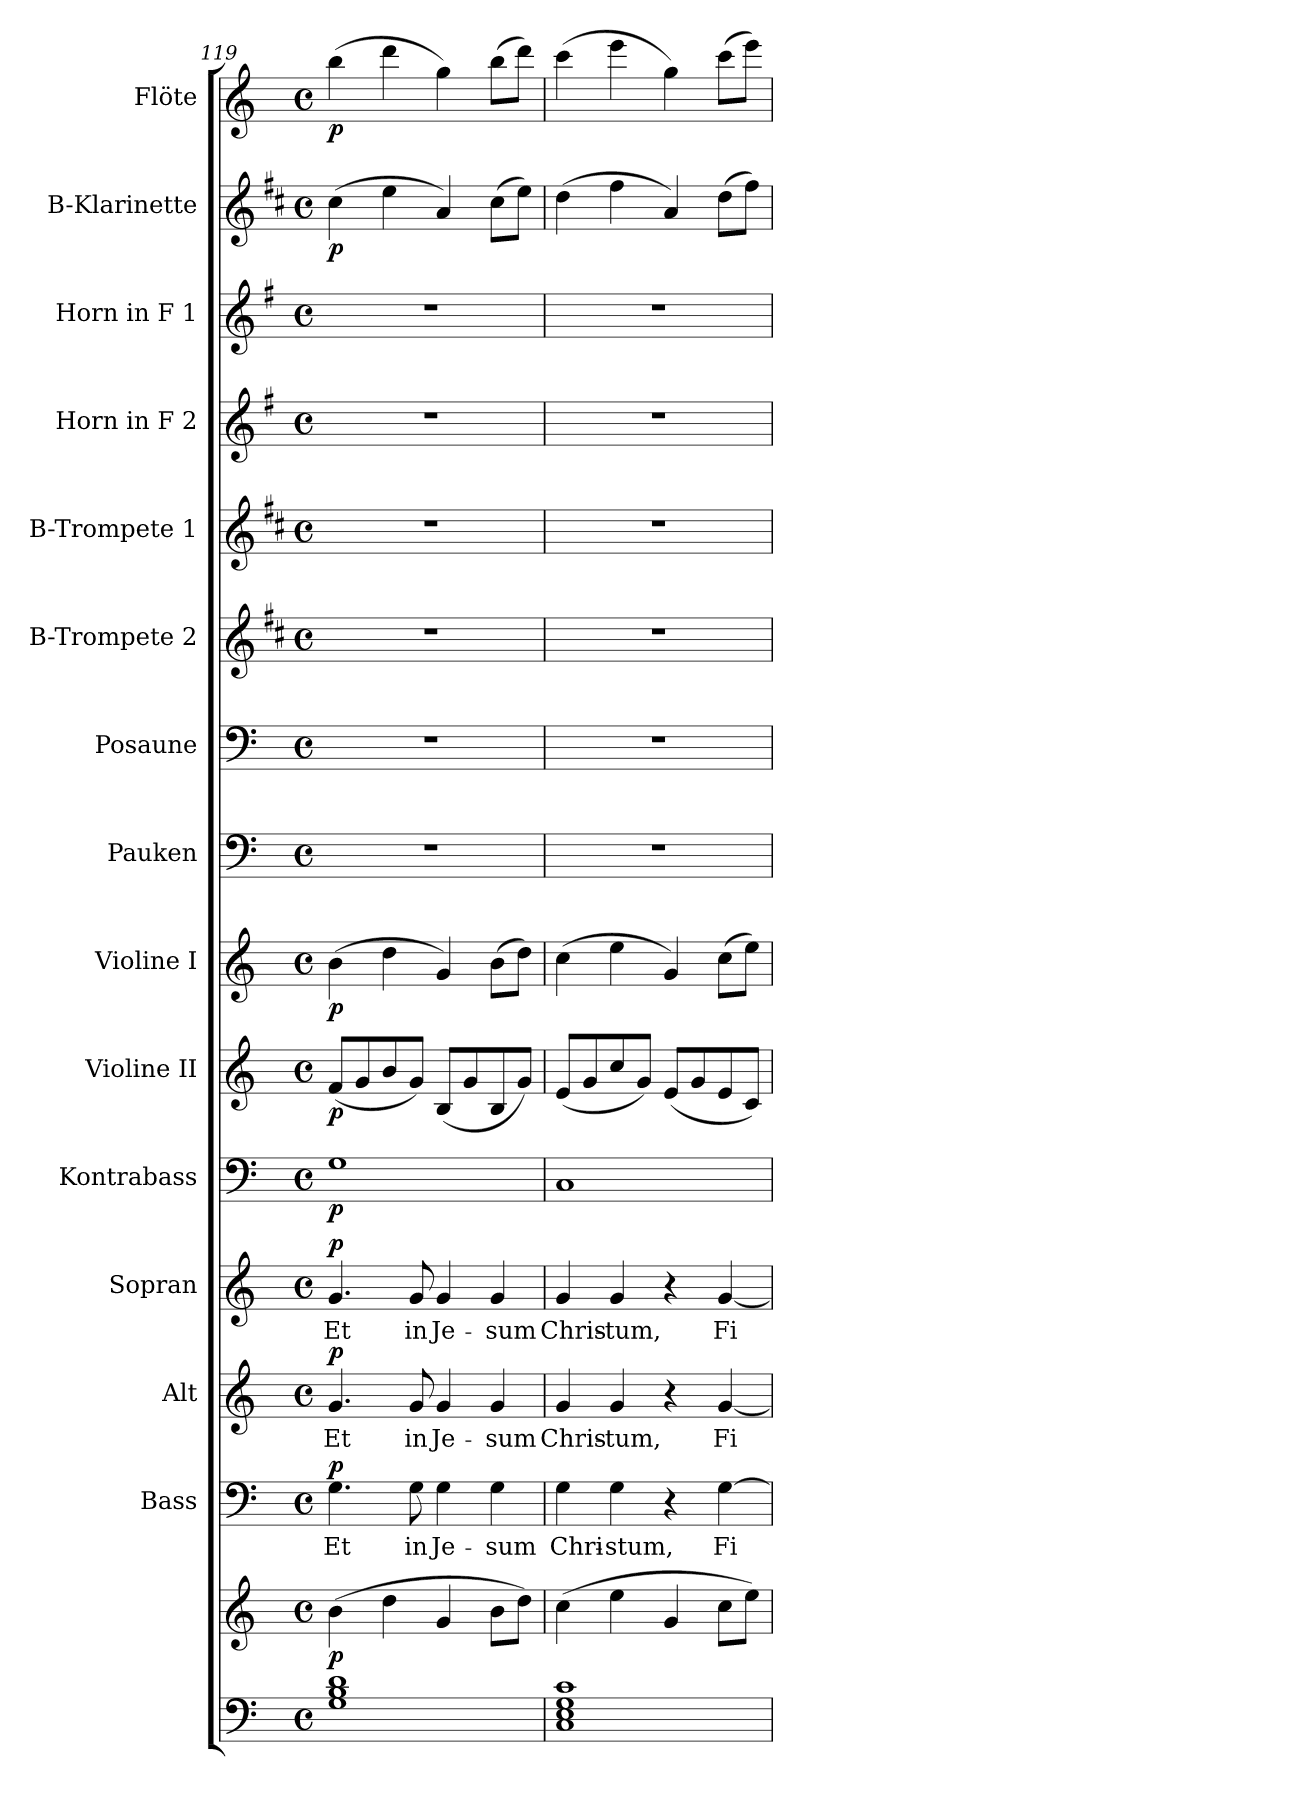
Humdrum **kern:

**kern	**kern	**dynam	**kern	**text	**dynam	**kern	**text	**dynam	**kern	**text	**dynam	**kern	**dynam	**kern	**dynam	**kern	**dynam	**kern	**kern	**kern	**kern	**kern	**kern	**kern	**dynam	**kern	**dynam
*part15	*part15	*part15	*part14	*part14	*part14	*part13	*part13	*part13	*part12	*part12	*part12	*part11	*part11	*part10	*part10	*part9	*part9	*part8	*part7	*part6	*part5	*part4	*part3	*part2	*part2	*part1	*part1
*staff16	*staff15	*staff15/16	*staff14	*staff14	*staff14	*staff13	*staff13	*staff13	*staff12	*staff12	*staff12	*staff11	*staff11	*staff10	*staff10	*staff9	*staff9	*staff8	*staff7	*staff6	*staff5	*staff4	*staff3	*staff2	*staff2	*staff1	*staff1
*	*	*	*I"Bass	*	*	*I"Alt	*	*	*I"Sopran	*	*	*I"Kontrabass	*	*I"Violine II	*	*I"Violine I	*	*I"Pauken	*I"Posaune	*I"B-Trompete 2	*I"B-Trompete 1	*I"Horn in F 2	*I"Horn in F 1	*I"B-Klarinette	*	*I"Flöte	*
*	*	*	*I'B.	*	*	*I'A.	*	*	*I'S.	*	*	*I'Kb.	*	*I'Vl. II	*	*I'Vl. I	*	*I'Pk.	*I'Pos.	*I'B Trp. 2	*I'B Trp. 1	*	*	*I'B Kl.	*	*I'Fl.	*
*clefF4	*clefG2	*	*clefF4	*	*	*clefG2	*	*	*clefG2	*	*	*clefF4	*	*clefG2	*	*clefG2	*	*clefF4	*clefF4	*clefG2	*clefG2	*clefG2	*clefG2	*clefG2	*	*clefG2	*
*	*	*	*	*	*	*	*	*	*	*	*	*ITrd7c12	*	*	*	*	*	*	*	*ITrd1c2	*ITrd1c2	*ITrd4c7	*ITrd4c7	*ITrd1c2	*	*	*
*k[]	*k[]	*	*k[]	*	*	*k[]	*	*	*k[]	*	*	*k[]	*	*k[]	*	*k[]	*	*k[]	*k[]	*k[]	*k[]	*k[]	*k[]	*k[]	*	*k[]	*
*C:	*C:	*	*C:	*	*	*C:	*	*	*C:	*	*	*C:	*	*C:	*	*C:	*	*C:	*C:	*C:	*C:	*C:	*C:	*C:	*	*C:	*
*M4/4	*M4/4	*	*M4/4	*	*	*M4/4	*	*	*M4/4	*	*	*M4/4	*	*M4/4	*	*M4/4	*	*M4/4	*M4/4	*M4/4	*M4/4	*M4/4	*M4/4	*M4/4	*	*M4/4	*
*met(c)	*met(c)	*	*met(c)	*	*	*met(c)	*	*	*met(c)	*	*	*met(c)	*	*met(c)	*	*met(c)	*	*met(c)	*met(c)	*met(c)	*met(c)	*met(c)	*met(c)	*met(c)	*	*met(c)	*
=119	=119	=119	=119	=119	=119	=119	=119	=119	=119	=119	=119	=119	=119	=119	=119	=119	=119	=119	=119	=119	=119	=119	=119	=119	=119	=119	=119
!	!	!LO:DY:b	!	!LO:LY:b	!LO:DY:a	!	!LO:LY:b	!LO:DY:a	!	!LO:LY:b	!LO:DY:a	!	!LO:DY:b	!	!LO:DY:b	!	!LO:DY:b	!	!	!	!	!	!	!	!LO:DY:b	!	!LO:DY:b
1G 1B 1d	(>4b\	p	4.G\	Et	p	4.g/	Et	p	4.g/	Et	p	1GG	p	(<8f/L	p	(>4b\	p	1r	1r	1r	1r	1r	1r	(>4b\	p	(>4bb\	p
.	.	.	.	.	.	.	.	.	.	.	.	.	.	8g/	.	.	.	.	.	.	.	.	.	.	.	.	.
.	4dd\	.	.	.	.	.	.	.	.	.	.	.	.	8b/	.	4dd\	.	.	.	.	.	.	.	4dd\	.	4ddd\	.
!	!	!	!	!LO:LY:b	!	!	!LO:LY:b	!	!	!LO:LY:b	!	!	!	!	!	!	!	!	!	!	!	!	!	!	!	!	!
.	.	.	8G\	in	.	8g/	in	.	8g/	in	.	.	.	8g/J)	.	.	.	.	.	.	.	.	.	.	.	.	.
!	!	!	!	!LO:LY:b	!	!	!LO:LY:b	!	!	!LO:LY:b	!	!	!	!	!	!	!	!	!	!	!	!	!	!	!	!	!
.	4g/	.	4G\	Je-	.	4g/	Je-	.	4g/	Je-	.	.	.	(<8B/L	.	4g/)	.	.	.	.	.	.	.	4g/)	.	4gg\)	.
.	.	.	.	.	.	.	.	.	.	.	.	.	.	8g/	.	.	.	.	.	.	.	.	.	.	.	.	.
!	!	!	!	!LO:LY:b	!	!	!LO:LY:b	!	!	!LO:LY:b	!	!	!	!	!	!	!	!	!	!	!	!	!	!	!	!	!
.	8b\L	.	4G\	-sum	.	4g/	-sum	.	4g/	-sum	.	.	.	8B/	.	(>8b\L	.	.	.	.	.	.	.	(>8b\L	.	(>8bb\L	.
.	8dd\J)	.	.	.	.	.	.	.	.	.	.	.	.	8g/J)	.	8dd\J)	.	.	.	.	.	.	.	8dd\J)	.	8ddd\J)	.
=120	=120	=120	=120	=120	=120	=120	=120	=120	=120	=120	=120	=120	=120	=120	=120	=120	=120	=120	=120	=120	=120	=120	=120	=120	=120	=120	=120
!	!	!	!	!LO:LY:b	!	!	!LO:LY:b	!	!	!LO:LY:b	!	!	!	!	!	!	!	!	!	!	!	!	!	!	!	!	!
1C 1E 1G 1c	(>4cc\	.	4G\	Chri-	.	4g/	Chris-	.	4g/	Chris-	.	1CC	.	(<8e/L	.	(>4cc\	.	1r	1r	1r	1r	1r	1r	(>4cc\	.	(>4ccc\	.
.	.	.	.	.	.	.	.	.	.	.	.	.	.	8g/	.	.	.	.	.	.	.	.	.	.	.	.	.
!	!	!	!	!LO:LY:b	!	!	!LO:LY:b	!	!	!LO:LY:b	!	!	!	!	!	!	!	!	!	!	!	!	!	!	!	!	!
.	4ee\	.	4G\	-stum,	.	4g/	-tum,	.	4g/	-tum,	.	.	.	8cc/	.	4ee\	.	.	.	.	.	.	.	4ee\	.	4eee\	.
.	.	.	.	.	.	.	.	.	.	.	.	.	.	8g/J)	.	.	.	.	.	.	.	.	.	.	.	.	.
.	4g/	.	4r	.	.	4r	.	.	4r	.	.	.	.	(<8e/L	.	4g/)	.	.	.	.	.	.	.	4g/)	.	4gg\)	.
.	.	.	.	.	.	.	.	.	.	.	.	.	.	8g/	.	.	.	.	.	.	.	.	.	.	.	.	.
!	!	!	!	!LO:LY:b	!	!	!LO:LY:b	!	!	!LO:LY:b	!	!	!	!	!	!	!	!	!	!	!	!	!	!	!	!	!
.	8cc\L	.	[4G\	Fi-	.	[4g/	Fi-	.	[4g/	Fi-	.	.	.	8e/	.	(>8cc\L	.	.	.	.	.	.	.	(>8cc\L	.	(>8ccc\L	.
.	8ee\J)	.	.	.	.	.	.	.	.	.	.	.	.	8c/J)	.	8ee\J)	.	.	.	.	.	.	.	8ee\J)	.	8eee\J)	.
=	=	=	=	=	=	=	=	=	=	=	=	=	=	=	=	=	=	=	=	=	=	=	=	=	=	=	=
*-	*-	*-	*-	*-	*-	*-	*-	*-	*-	*-	*-	*-	*-	*-	*-	*-	*-	*-	*-	*-	*-	*-	*-	*-	*-	*-	*-
